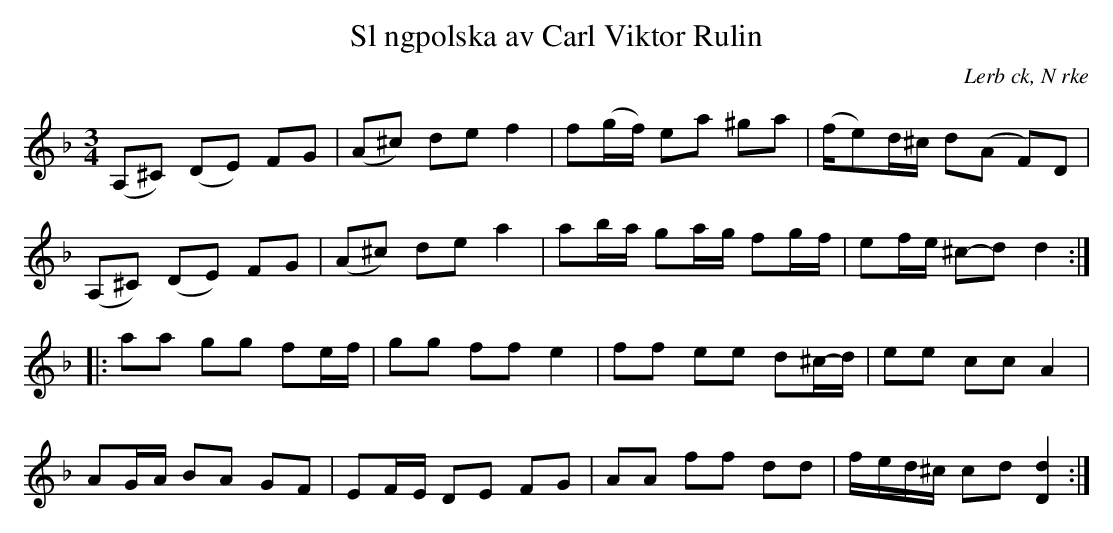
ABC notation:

X:1
T:Sl ngpolska av Carl Viktor Rulin
L:1/8
M:3/4
O: Lerb ck, N rke
K:Dm
(A,-^C) (D-E) FG | (A-^c) de f2 | f(g/-f/) ea ^ga | (f/-e)/d/^c/ d(A- F)D |
(A,-^C) (D-E) FG | (A-^c) de a2 | ab/-a/ ga/-g/ fg/-f/ | ef/e/ ^c-d d2 ::
aa gg fe/f/ | gg ff e2 | ff ee d^c/-d/ | ee cc A2 |
AG/-A/ BA GF | EF/-E/ DE FG | AA ff dd | f/-e/d/^c/ c-d [Dd]2 :|
